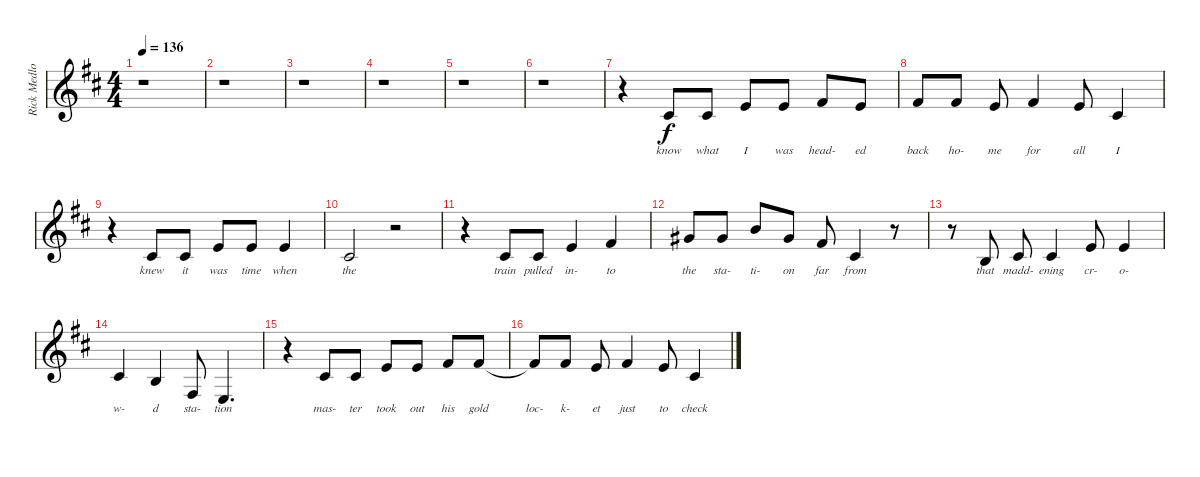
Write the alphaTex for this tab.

\track ("Rick Medlocke Vocals" "Rick Medlo") {instrument violin}
\staff {score}
\tuning (Eb4 Bb3 Gb3 Db3 Ab2 Eb2) {hide}
\ts (4 4)
\tempo 136
\clef g2
\ks d
r.1{dy f} |
r.1 |
r.1 |
r.1 |
r.1 |
r.1 |
r.4 7.3.8{lyrics (0 "know") lyrics (1 "") lyrics (2 "") lyrics (3 "") lyrics (4 "")} 7.3.8{lyrics (0 "what") lyrics (1 "") lyrics (2 "") lyrics (3 "") lyrics (4 "")} 6.2.8{lyrics (0 "I") lyrics (1 "") lyrics (2 "") lyrics (3 "") lyrics (4 "")} 6.2.8{lyrics (0 "was") lyrics (1 "") lyrics (2 "") lyrics (3 "") lyrics (4 "")} 8.2.8{lyrics (0 "head-") lyrics (1 "") lyrics (2 "") lyrics (3 "") lyrics (4 "")} 6.2.8{lyrics (0 "ed") lyrics (1 "") lyrics (2 "") lyrics (3 "") lyrics (4 "")} |
8.2.8{lyrics (0 "back") lyrics (1 "") lyrics (2 "") lyrics (3 "") lyrics (4 "")} 8.2.8{lyrics (0 "ho-") lyrics (1 "") lyrics (2 "") lyrics (3 "") lyrics (4 "")} 6.2.8{lyrics (0 "me") lyrics (1 "") lyrics (2 "") lyrics (3 "") lyrics (4 "")} 8.2.4{lyrics (0 "for") lyrics (1 "") lyrics (2 "") lyrics (3 "") lyrics (4 "")} 6.2.8{lyrics (0 "all") lyrics (1 "") lyrics (2 "") lyrics (3 "") lyrics (4 "")} 7.3.4{lyrics (0 "I") lyrics (1 "") lyrics (2 "") lyrics (3 "") lyrics (4 "")} |
r.4 7.3.8{lyrics (0 "knew") lyrics (1 "") lyrics (2 "") lyrics (3 "") lyrics (4 "")} 7.3.8{lyrics (0 "it") lyrics (1 "") lyrics (2 "") lyrics (3 "") lyrics (4 "")} 6.2.8{lyrics (0 "was") lyrics (1 "") lyrics (2 "") lyrics (3 "") lyrics (4 "")} 6.2.8{lyrics (0 "time") lyrics (1 "") lyrics (2 "") lyrics (3 "") lyrics (4 "")} 6.2.4{lyrics (0 "when") lyrics (1 "") lyrics (2 "") lyrics (3 "") lyrics (4 "")} |
7.3.2{lyrics (0 "the") lyrics (1 "") lyrics (2 "") lyrics (3 "") lyrics (4 "")} r.2 |
r.4 7.3.8{lyrics (0 "train") lyrics (1 "") lyrics (2 "") lyrics (3 "") lyrics (4 "")} 7.3.8{lyrics (0 "pulled") lyrics (1 "") lyrics (2 "") lyrics (3 "") lyrics (4 "")} 6.2.4{lyrics (0 "in-") lyrics (1 "") lyrics (2 "") lyrics (3 "") lyrics (4 "")} 8.2.4{lyrics (0 "to") lyrics (1 "") lyrics (2 "") lyrics (3 "") lyrics (4 "")} |
5.1.8{lyrics (0 "the") lyrics (1 "") lyrics (2 "") lyrics (3 "") lyrics (4 "")} 5.1.8{lyrics (0 "sta-") lyrics (1 "") lyrics (2 "") lyrics (3 "") lyrics (4 "")} 8.1.8{lyrics (0 "ti-") lyrics (1 "") lyrics (2 "") lyrics (3 "") lyrics (4 "")} 5.1.8{lyrics (0 "on") lyrics (1 "") lyrics (2 "") lyrics (3 "") lyrics (4 "")} 8.2.8{lyrics (0 "far") lyrics (1 "") lyrics (2 "") lyrics (3 "") lyrics (4 "")} 7.3.4{lyrics (0 "from") lyrics (1 "") lyrics (2 "") lyrics (3 "") lyrics (4 "")} r.8 |
r.8 5.3.8{lyrics (0 "that") lyrics (1 "") lyrics (2 "") lyrics (3 "") lyrics (4 "")} 7.3.8{lyrics (0 "madd-") lyrics (1 "") lyrics (2 "") lyrics (3 "") lyrics (4 "")} 7.3.4{lyrics (0 "ening") lyrics (1 "") lyrics (2 "") lyrics (3 "") lyrics (4 "")} 6.2.8{lyrics (0 "cr-") lyrics (1 "") lyrics (2 "") lyrics (3 "") lyrics (4 "")} 6.2.4{lyrics (0 "o-") lyrics (1 "") lyrics (2 "") lyrics (3 "") lyrics (4 "")} |
7.3.4{lyrics (0 "w-") lyrics (1 "") lyrics (2 "") lyrics (3 "") lyrics (4 "")} 5.3.4{lyrics (0 "d") lyrics (1 "") lyrics (2 "") lyrics (3 "") lyrics (4 "")} 5.4.8{lyrics (0 "sta-") lyrics (1 "") lyrics (2 "") lyrics (3 "") lyrics (4 "")} 8.5.4{d lyrics (0 "tion") lyrics (1 "") lyrics (2 "") lyrics (3 "") lyrics (4 "")} |
r.4 7.3.8{lyrics (0 "mas-") lyrics (1 "") lyrics (2 "") lyrics (3 "") lyrics (4 "")} 7.3.8{lyrics (0 "ter") lyrics (1 "") lyrics (2 "") lyrics (3 "") lyrics (4 "")} 6.2.8{lyrics (0 "took") lyrics (1 "") lyrics (2 "") lyrics (3 "") lyrics (4 "")} 6.2.8{lyrics (0 "out") lyrics (1 "") lyrics (2 "") lyrics (3 "") lyrics (4 "")} 8.2.8{lyrics (0 "his") lyrics (1 "") lyrics (2 "") lyrics (3 "") lyrics (4 "")} 8.2.8{lyrics (0 "gold") lyrics (1 "") lyrics (2 "") lyrics (3 "") lyrics (4 "")} |
8.2{t}.8{lyrics (0 "loc-") lyrics (1 "") lyrics (2 "") lyrics (3 "") lyrics (4 "")} 8.2.8{lyrics (0 "k-") lyrics (1 "") lyrics (2 "") lyrics (3 "") lyrics (4 "")} 6.2.8{lyrics (0 "et") lyrics (1 "") lyrics (2 "") lyrics (3 "") lyrics (4 "")} 8.2.4{lyrics (0 "just") lyrics (1 "") lyrics (2 "") lyrics (3 "") lyrics (4 "")} 6.2.8{lyrics (0 "to") lyrics (1 "") lyrics (2 "") lyrics (3 "") lyrics (4 "")} 7.3.4{lyrics (0 "check") lyrics (1 "") lyrics (2 "") lyrics (3 "") lyrics (4 "")}
